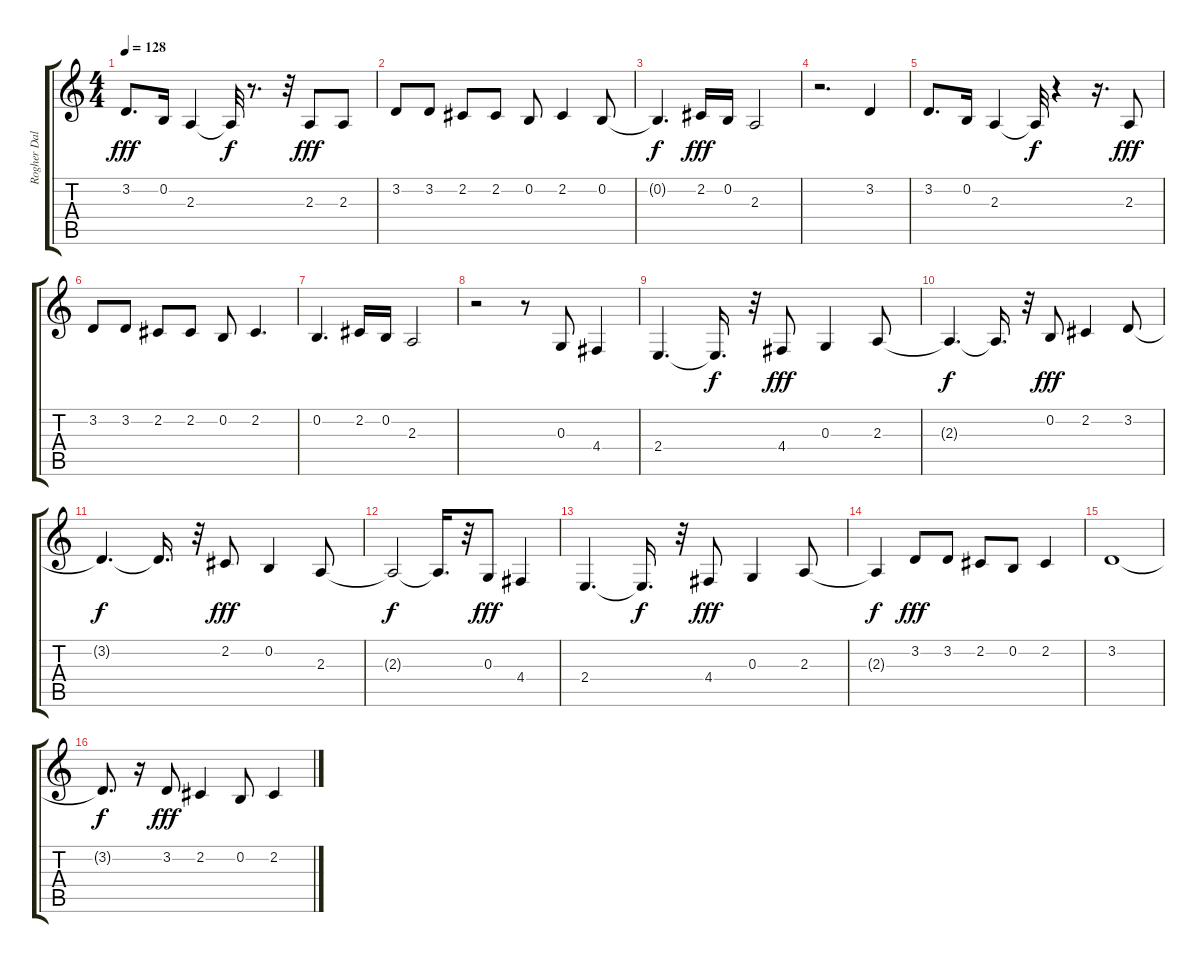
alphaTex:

\track ("Rogher Daltrey" "Rogher Dal") {instrument lead8bassandlead}
\staff {score tabs}
\tuning (E4 B3 G3 D3 A2 E2) {hide}
\ts (4 4)
\tempo 128
\clef g2
\ks c
3.2.8{d dy fff} 0.2.16 2.3.4 2.3{t}.32{dy f} r.8{d} r.32 2.3.8{dy fff} 2.3.8 |
3.2.8 3.2.8 2.2.8 2.2.8 0.2.8 2.2.4 0.2.8 |
0.2{t}.4{d dy f} 2.2.16{dy fff} 0.2.16 2.3.2 |
r.2{d} 3.2.4 |
3.2.8{d} 0.2.16 2.3.4 2.3{t}.32{dy f} r.4 r.16{d} 2.3.8{dy fff} |
3.2.8 3.2.8 2.2.8 2.2.8 0.2.8 2.2.4{d} |
0.2.4{d} 2.2.16 0.2.16 2.3.2 |
r.2 r.8 0.3.8 4.4.4 |
2.4.4{d} 2.4{t}.16{d dy f} r.32 4.4.8{dy fff} 0.3.4 2.3.8 |
2.3{t}.4{d dy f} 2.3{t}.16{d} r.32 0.2.8{dy fff} 2.2.4 3.2.8 |
3.2{t}.4{d dy f} 3.2{t}.16{d} r.32 2.2.8{dy fff} 0.2.4 2.3.8 |
2.3{t}.2{dy f} 2.3{t}.16{d} r.32 0.3.8{dy fff} 4.4.4 |
2.4.4{d} 2.4{t}.16{d dy f} r.32 4.4.8{dy fff} 0.3.4 2.3.8 |
2.3{t}.4{dy f} 3.2.8{dy fff} 3.2.8 2.2.8 0.2.8 2.2.4 |
3.2.1 |
3.2{t}.8{d dy f} r.16 3.2.8{dy fff} 2.2.4 0.2.8 2.2.4
